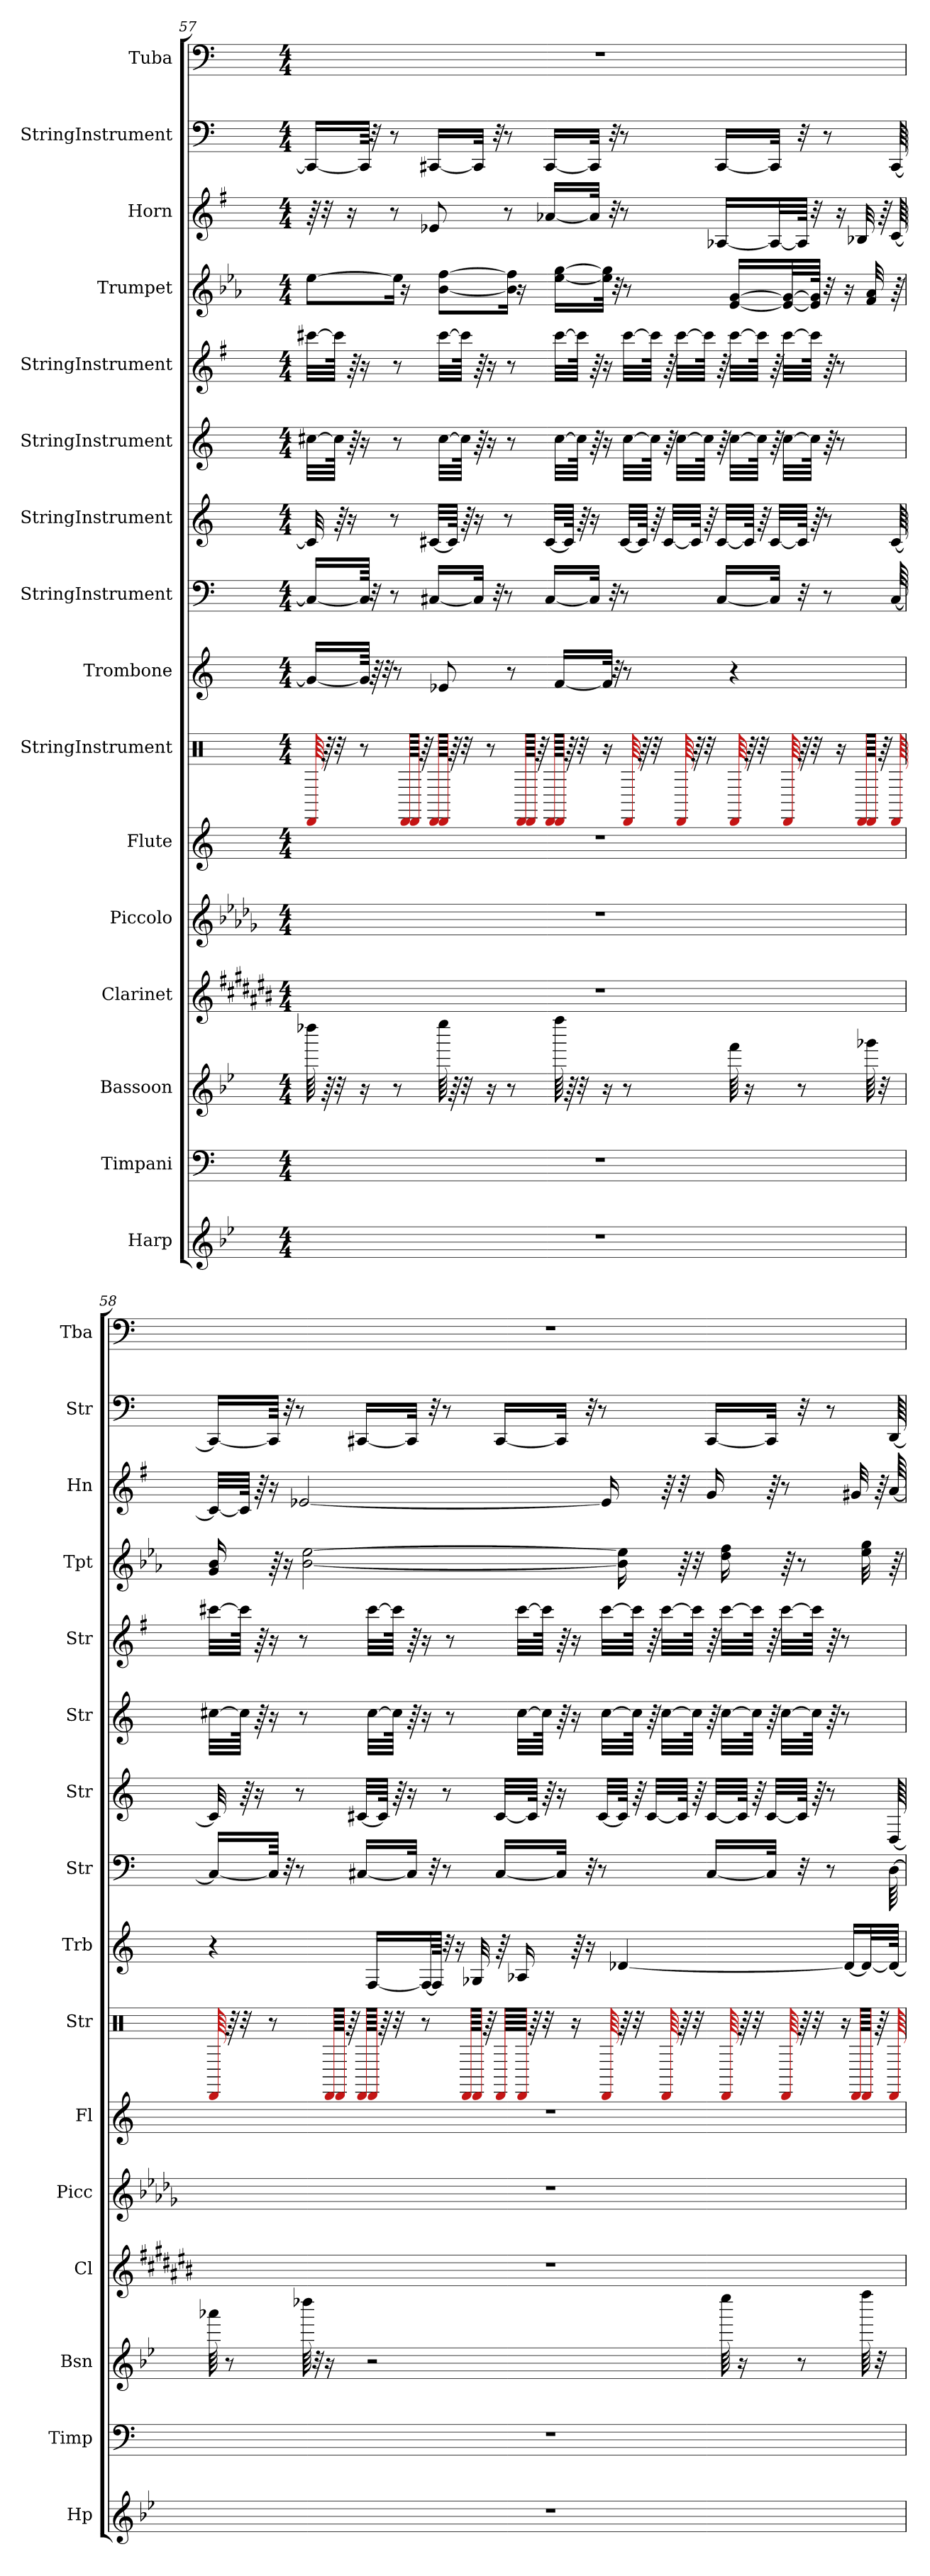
**kern	**kern	**kern	**kern	**kern	**kern	**kern	**kern	**kern	**kern	**kern	**kern	**kern	**kern	**kern	**kern
*part16	*part15	*part14	*part13	*part12	*part11	*part10	*part9	*part8	*part7	*part6	*part5	*part4	*part3	*part2	*part1
*staff16	*staff15	*staff14	*staff13	*staff12	*staff11	*staff10	*staff9	*staff8	*staff7	*staff6	*staff5	*staff4	*staff3	*staff2	*staff1
*I"Harp	*I"Timpani	*I"Bassoon	*I"Clarinet	*I"Piccolo	*I"Flute	*I"StringInstrument	*I"Trombone	*I"StringInstrument	*I"StringInstrument	*I"StringInstrument	*I"StringInstrument	*I"Trumpet	*I"Horn	*I"StringInstrument	*I"Tuba
*I'Hp	*I'Timp	*I'Bsn	*I'Cl	*I'Picc	*I'Fl	*I'Str	*I'Trb	*I'Str	*I'Str	*I'Str	*I'Str	*I'Tpt	*I'Hn	*I'Str	*I'Tba
!!LO:PB:g=z
*clefG2	*clefF4	*clefG2	*clefG2	*clefG2	*clefG2	*clefX	*clefG2	*clefF4	*clefG2	*clefG2	*clefG2	*clefG2	*clefG2	*clefF4	*clefF4
*	*	*	*ITrd1c2	*ITrd-7c-12	*	*	*	*	*	*	*	*ITrd1c2	*ITrd4c7	*	*
*k[b-e-]	*k[]	*k[b-e-]	*k[f#c#g#d#a#]	*k[b-e-a-d-g-]	*k[]	*k[]	*k[]	*k[]	*k[]	*k[]	*k[f#]	*k[b-e-a-d-g-]	*k[]	*k[]	*k[]
*M4/4	*M4/4	*M4/4	*M4/4	*M4/4	*M4/4	*M4/4	*M4/4	*M4/4	*M4/4	*M4/4	*M4/4	*M4/4	*M4/4	*M4/4	*M4/4
=57	=57	=57	=57	=57	=57	=57	=57	=57	=57	=57	=57	=57	=57	=57	=57
1r	1r	64dddd-X\	1r	1r	1r	64DD/	16g-/LL_	16C#/LL_	32c#/]	[32cc#X\LLL	[32ccc#X\LLL	[8dd-\L	64r	16CC#/LL_	1r
.	.	64r	.	.	.	64r	.	.	.	.	.	.	32r	.	.
.	.	32r	.	.	.	32r	.	.	64r	64cc#\JJJk]	64ccc#\JJJk]	.	.	.	.
.	.	.	.	.	.	.	.	.	16r	64r	64r	.	16r	.	.
.	.	16r	.	.	.	8r	64g-/JJkk]	64C#/JJkk]	.	16r	16r	.	.	64CC#/JJkk]	.
.	.	.	.	.	.	.	64r	32r	.	.	.	.	.	32r	.
.	.	.	.	.	.	.	32r	.	.	.	.	.	.	.	.
.	.	.	.	.	.	.	.	8r	8r	.	.	.	8r	8r	.
.	.	8r	.	.	.	.	8r	.	.	8r	8r	16dd-\Jk]	.	.	.
.	.	.	.	.	.	64DD/LLLL	.	.	.	.	.	16r	.	.	.
.	.	.	.	.	.	64DD/JJJJ	.	.	.	.	.	.	.	.	.
.	.	.	.	.	.	64r	.	.	.	.	.	.	.	.	.
.	.	.	.	.	.	64DD/LLLL	.	[16C#X/LL	[32c#X/LLL	.	.	.	8A-X/	[16CC#X/LL	.
.	.	64eeee-\	.	.	.	64DD/JJJJ	8e-X/	.	.	[32cc#\LLL	[32ccc#\LLL	[8a-\ [8ee-\L	.	.	.
.	.	64r	.	.	.	64r	.	.	64c#/JJJk]	.	.	.	.	.	.
.	.	32r	.	.	.	32r	.	.	64r	64cc#\JJJk]	64ccc#\JJJk]	.	.	.	.
.	.	.	.	.	.	.	.	32C#/JJk]	16r	64r	64r	.	.	32CC#/JJk]	.
.	.	16r	.	.	.	8r	.	.	.	16r	16r	.	.	.	.
.	.	.	.	.	.	.	.	32r	.	.	.	.	.	32r	.
.	.	.	.	.	.	.	.	8r	8r	.	.	.	8r	8r	.
.	.	8r	.	.	.	.	8r	.	.	8r	8r	16a-\] 16ee-\]Jk	.	.	.
.	.	.	.	.	.	64DD/LLLL	.	.	.	.	.	16r	.	.	.
.	.	.	.	.	.	64DD/JJJJ	.	.	.	.	.	.	.	.	.
.	.	.	.	.	.	64r	.	.	.	.	.	.	.	.	.
.	.	.	.	.	.	64DD/LLLL	.	[16C#/LL	[32c#/LLL	.	.	.	[16d-X/LL	[16CC#/LL	.
.	.	64ffff\	.	.	.	64DD/JJJJ	[16f/LL	.	.	[32cc#\LLL	[32ccc#\LLL	[16dd-\ [16ff\LL	.	.	.
.	.	64r	.	.	.	64r	.	.	64c#/JJJk]	.	.	.	.	.	.
.	.	32r	.	.	.	32r	.	.	64r	64cc#\JJJk]	64ccc#\JJJk]	.	.	.	.
.	.	.	.	.	.	.	.	32C#/JJk]	16r	64r	64r	.	32d-/JJk]	32CC#/JJk]	.
.	.	16r	.	.	.	16r	32f/JJk]	.	.	16r	16r	32dd-\] 32ff\]JJk	.	.	.
.	.	.	.	.	.	.	.	32r	.	.	.	.	32r	32r	.
.	.	.	.	.	.	.	32r	.	.	.	.	32r	.	.	.
.	.	.	.	.	.	.	.	8r	[32c#/LLL	.	.	.	8r	8r	.
.	.	8r	.	.	.	64DD/	8r	.	.	[32cc#\LLL	[32ccc#\LLL	8r	.	.	.
.	.	.	.	.	.	64r	.	.	64c#/JJJk]	.	.	.	.	.	.
.	.	.	.	.	.	32r	.	.	64r	64cc#\JJJk]	64ccc#\JJJk]	.	.	.	.
.	.	.	.	.	.	.	.	.	[32c#/LLL	64r	64r	.	.	.	.
.	.	.	.	.	.	64DD/	.	.	.	[32cc#\LLL	[32ccc#\LLL	.	.	.	.
.	.	.	.	.	.	64r	.	.	64c#/JJJk]	.	.	.	.	.	.
.	.	.	.	.	.	32r	.	.	64r	64cc#\JJJk]	64ccc#\JJJk]	.	.	.	.
.	.	.	.	.	.	.	.	[16C#/LL	[32c#/LLL	64r	64r	.	[16D-X/LL	[16CC#/LL	.
.	.	64fff\	.	.	.	64DD/	4r	.	.	[32cc#\LLL	[32ccc#\LLL	[16d-/ [16f/LL	.	.	.
.	.	16r	.	.	.	64r	.	.	64c#/JJJk]	.	.	.	.	.	.
.	.	.	.	.	.	32r	.	.	64r	64cc#\JJJk]	64ccc#\JJJk]	.	.	.	.
.	.	.	.	.	.	.	.	32C#/JJk]	[32c#/LLL	64r	64r	.	32D-/L_	32CC#/JJk]	.
.	.	.	.	.	.	64DD/	.	.	.	[32cc#\LLL	[32ccc#\LLL	32d-/_ 32f/_L	.	.	.
.	.	8r	.	.	.	64r	.	32r	64c#/JJJk]	.	.	.	64D-/JJJk]	32r	.
.	.	.	.	.	.	32r	.	.	64r	64cc#\JJJk]	64ccc#\JJJk]	64d-/] 64f/]JJJk	32r	.	.
.	.	.	.	.	.	.	.	8r	8r	64r	64r	32r	.	8r	.
.	.	.	.	.	.	16r	.	.	.	8r	8r	.	16r	.	.
.	.	.	.	.	.	.	.	.	.	.	.	16r	.	.	.
.	.	.	.	.	.	64DD/LLLL	.	.	.	.	.	.	32E-X/	.	.
.	.	64ggg-X\	.	.	.	64DD/JJJJ	.	.	.	.	.	32e-/ 32g-/	.	.	.
.	.	32r	.	.	.	64r	.	.	.	.	.	.	64r	.	.
.	.	.	.	.	.	64DD/	.	[64C#/	[64c#/	.	.	64r	[64F/	[64CC#/	.
!!LO:PB:g=z
=58	=58	=58	=58	=58	=58	=58	=58	=58	=58	=58	=58	=58	=58	=58	=58
1r	1r	64aaa-X\	1r	1r	1r	64DD/	4r	16C#/LL_	32c#/]	[32cc#X\LLL	[32ccc#X\LLL	16f/ 16a-/	32F/LLL_	16CC#/LL_	1r
.	.	8r	.	.	.	64r	.	.	.	.	.	.	.	.	.
.	.	.	.	.	.	32r	.	.	64r	64cc#\JJJk]	64ccc#\JJJk]	.	64F/JJJk]	.	.
.	.	.	.	.	.	.	.	.	16r	64r	64r	.	64r	.	.
.	.	.	.	.	.	8r	.	64C#/JJkk]	.	16r	16r	64r	16r	64CC#/JJkk]	.
.	.	.	.	.	.	.	.	32r	.	.	.	16r	.	32r	.
.	.	.	.	.	.	.	.	8r	8r	.	.	.	.	8r	.
.	.	.	.	.	.	.	.	.	.	8r	8r	.	[2A-X/	.	.
.	.	64dddd-X\	.	.	.	.	.	.	.	.	.	[2a-\ [2dd-\	.	.	.
.	.	32r	.	.	.	.	.	.	.	.	.	.	.	.	.
.	.	16r	.	.	.	64DD/LLLL	.	.	.	.	.	.	.	.	.
.	.	.	.	.	.	64DD/JJJJ	.	.	.	.	.	.	.	.	.
.	.	.	.	.	.	64r	.	.	.	.	.	.	.	.	.
.	.	.	.	.	.	64DD/LLLL	.	[16C#X/LL	[32c#X/LLL	.	.	.	.	[16CC#X/LL	.
.	.	2r	.	.	.	64DD/JJJJ	[16F/LL	.	.	[32cc#\LLL	[32ccc#\LLL	.	.	.	.
.	.	.	.	.	.	64r	.	.	64c#/JJJk]	.	.	.	.	.	.
.	.	.	.	.	.	32r	.	.	64r	64cc#\JJJk]	64ccc#\JJJk]	.	.	.	.
.	.	.	.	.	.	.	.	32C#/JJk]	16r	64r	64r	.	.	32CC#/JJk]	.
.	.	.	.	.	.	8r	32F/L_	.	.	16r	16r	.	.	.	.
.	.	.	.	.	.	.	.	32r	.	.	.	.	.	32r	.
.	.	.	.	.	.	.	64F/JJJk]	.	.	.	.	.	.	.	.
.	.	.	.	.	.	.	32r	8r	8r	.	.	.	.	8r	.
.	.	.	.	.	.	.	.	.	.	8r	8r	.	.	.	.
.	.	.	.	.	.	.	16r	.	.	.	.	.	.	.	.
.	.	.	.	.	.	64DD/LLLL	.	.	.	.	.	.	.	.	.
.	.	.	.	.	.	64DD/JJJJ	32G-X/	.	.	.	.	.	.	.	.
.	.	.	.	.	.	64r	.	.	.	.	.	.	.	.	.
.	.	.	.	.	.	64DD/LLLL	64r	[16C#/LL	[32c#/LLL	.	.	.	.	[16CC#/LL	.
.	.	.	.	.	.	64DD/JJJJ	16A-X/	.	.	[32cc#\LLL	[32ccc#\LLL	.	.	.	.
.	.	.	.	.	.	64r	.	.	64c#/JJJk]	.	.	.	.	.	.
.	.	.	.	.	.	32r	.	.	64r	64cc#\JJJk]	64ccc#\JJJk]	.	.	.	.
.	.	.	.	.	.	.	.	32C#/JJk]	16r	64r	64r	.	.	32CC#/JJk]	.
.	.	.	.	.	.	16r	64r	.	.	16r	16r	.	.	.	.
.	.	.	.	.	.	.	16r	32r	.	.	.	.	.	32r	.
.	.	.	.	.	.	.	.	8r	[32c#/LLL	.	.	.	.	8r	.
.	.	.	.	.	.	64DD/	.	.	.	[32cc#\LLL	[32ccc#\LLL	.	16A-/]	.	.
.	.	.	.	.	.	64r	[4d-X/	.	64c#/JJJk]	.	.	16a-\] 16dd-\]	.	.	.
.	.	.	.	.	.	32r	.	.	64r	64cc#\JJJk]	64ccc#\JJJk]	.	.	.	.
.	.	.	.	.	.	.	.	.	[32c#/LLL	64r	64r	.	.	.	.
.	.	.	.	.	.	64DD/	.	.	.	[32cc#\LLL	[32ccc#\LLL	.	64r	.	.
.	.	.	.	.	.	64r	.	.	64c#/JJJk]	.	.	64r	32r	.	.
.	.	.	.	.	.	32r	.	.	64r	64cc#\JJJk]	64ccc#\JJJk]	32r	.	.	.
.	.	.	.	.	.	.	.	[16C#/LL	[32c#/LLL	64r	64r	.	16c/	[16CC#/LL	.
.	.	64eeee-\	.	.	.	64DD/	.	.	.	[32cc#\LLL	[32ccc#\LLL	16cc\ 16ee-\	.	.	.
.	.	16r	.	.	.	64r	.	.	64c#/JJJk]	.	.	.	.	.	.
.	.	.	.	.	.	32r	.	.	64r	64cc#\JJJk]	64ccc#\JJJk]	.	.	.	.
.	.	.	.	.	.	.	.	32C#/JJk]	[32c#/LLL	64r	64r	.	64r	32CC#/JJk]	.
.	.	.	.	.	.	64DD/	.	.	.	[32cc#\LLL	[32ccc#\LLL	64r	8r	.	.
.	.	8r	.	.	.	64r	.	32r	64c#/JJJk]	.	.	8r	.	32r	.
.	.	.	.	.	.	32r	.	.	64r	64cc#\JJJk]	64ccc#\JJJk]	.	.	.	.
.	.	.	.	.	.	.	.	8r	8r	64r	64r	.	.	8r	.
.	.	.	.	.	.	16r	.	.	.	8r	8r	.	.	.	.
.	.	.	.	.	.	.	16d-/LL_	.	.	.	.	.	.	.	.
.	.	.	.	.	.	64DD/LLLL	.	.	.	.	.	.	32c#X/	.	.
.	.	64ffff\	.	.	.	64DD/JJJJ	32d-/L_	.	.	.	.	32dd-\ 32ff\	.	.	.
.	.	32r	.	.	.	64r	.	.	.	.	.	.	64r	.	.
.	.	.	.	.	.	64DD/	64d-/JJJk_	[64D\	[64D/	.	.	64r	[64d/	[64DD/	.
=	=	=	=	=	=	=	=	=	=	=	=	=	=	=	=
*-	*-	*-	*-	*-	*-	*-	*-	*-	*-	*-	*-	*-	*-	*-	*-
